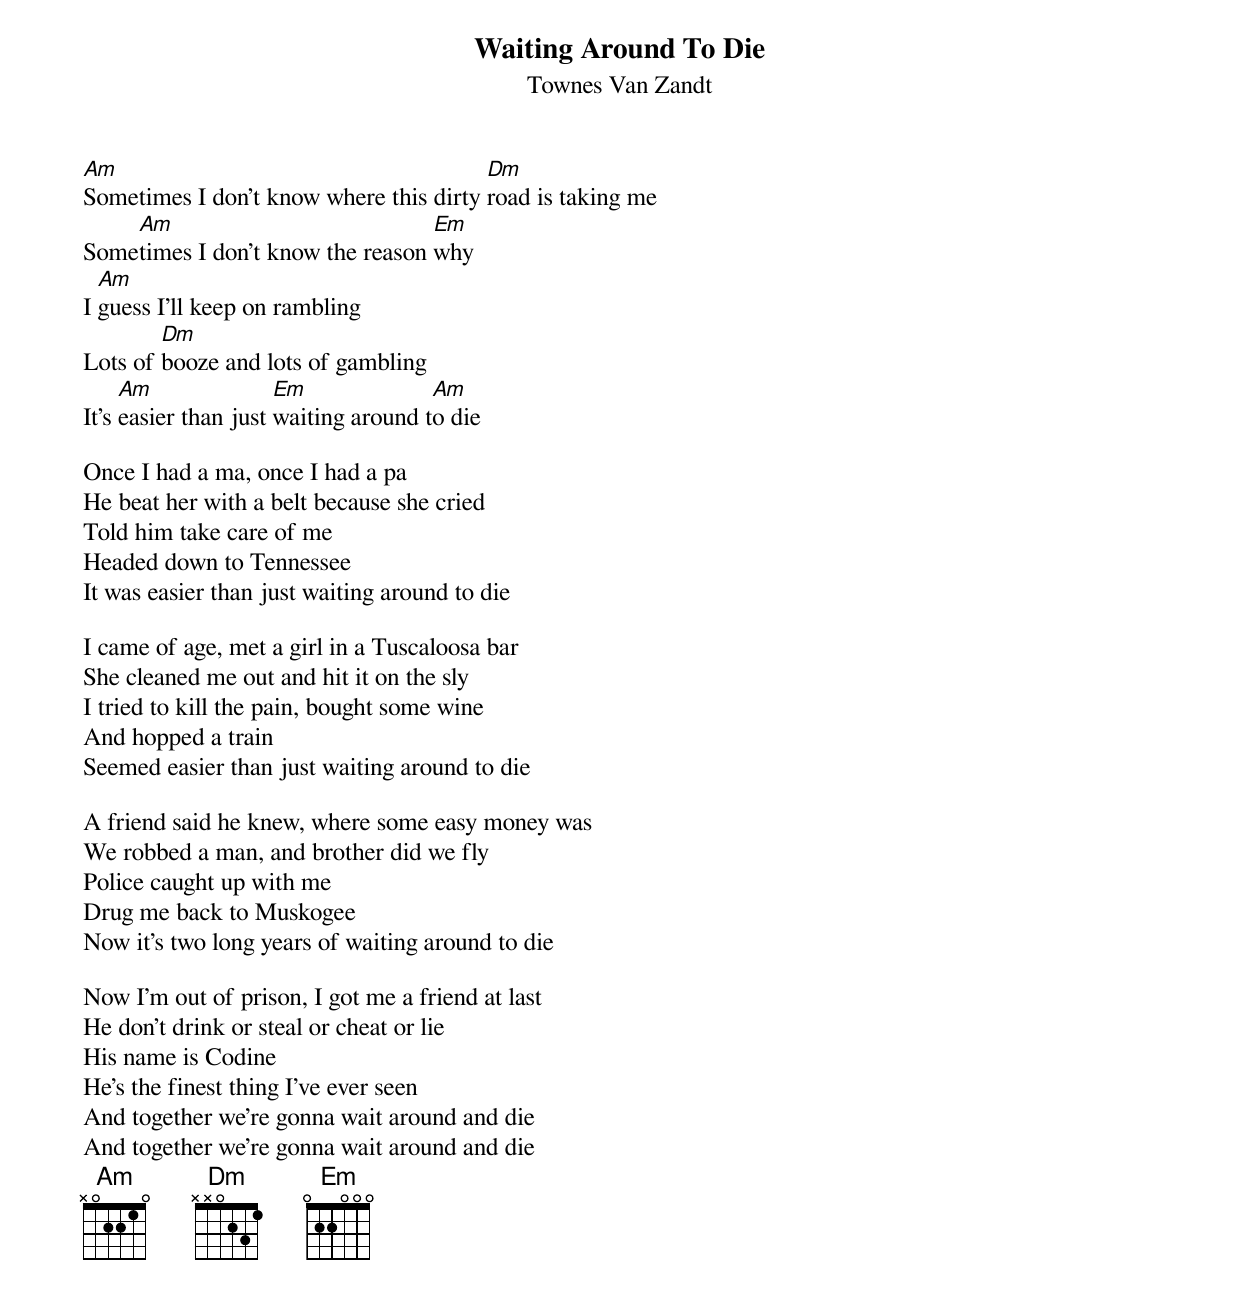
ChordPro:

{t:Waiting Around To Die}
{st:Townes Van Zandt}
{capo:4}

[Am]Sometimes I don't know where this dirty [Dm]road is taking me
Some[Am]times I don't know the reason [Em]why
I [Am]guess I'll keep on rambling
Lots of [Dm]booze and lots of gambling
It's [Am]easier than just [Em]waiting around t[Am]o die

Once I had a ma, once I had a pa
He beat her with a belt because she cried
Told him take care of me
Headed down to Tennessee
It was easier than just waiting around to die

I came of age, met a girl in a Tuscaloosa bar
She cleaned me out and hit it on the sly
I tried to kill the pain, bought some wine
And hopped a train
Seemed easier than just waiting around to die

A friend said he knew, where some easy money was
We robbed a man, and brother did we fly
Police caught up with me
Drug me back to Muskogee
Now it's two long years of waiting around to die

Now I'm out of prison, I got me a friend at last
He don't drink or steal or cheat or lie
His name is Codine
He's the finest thing I've ever seen
And together we're gonna wait around and die
And together we're gonna wait around and die
